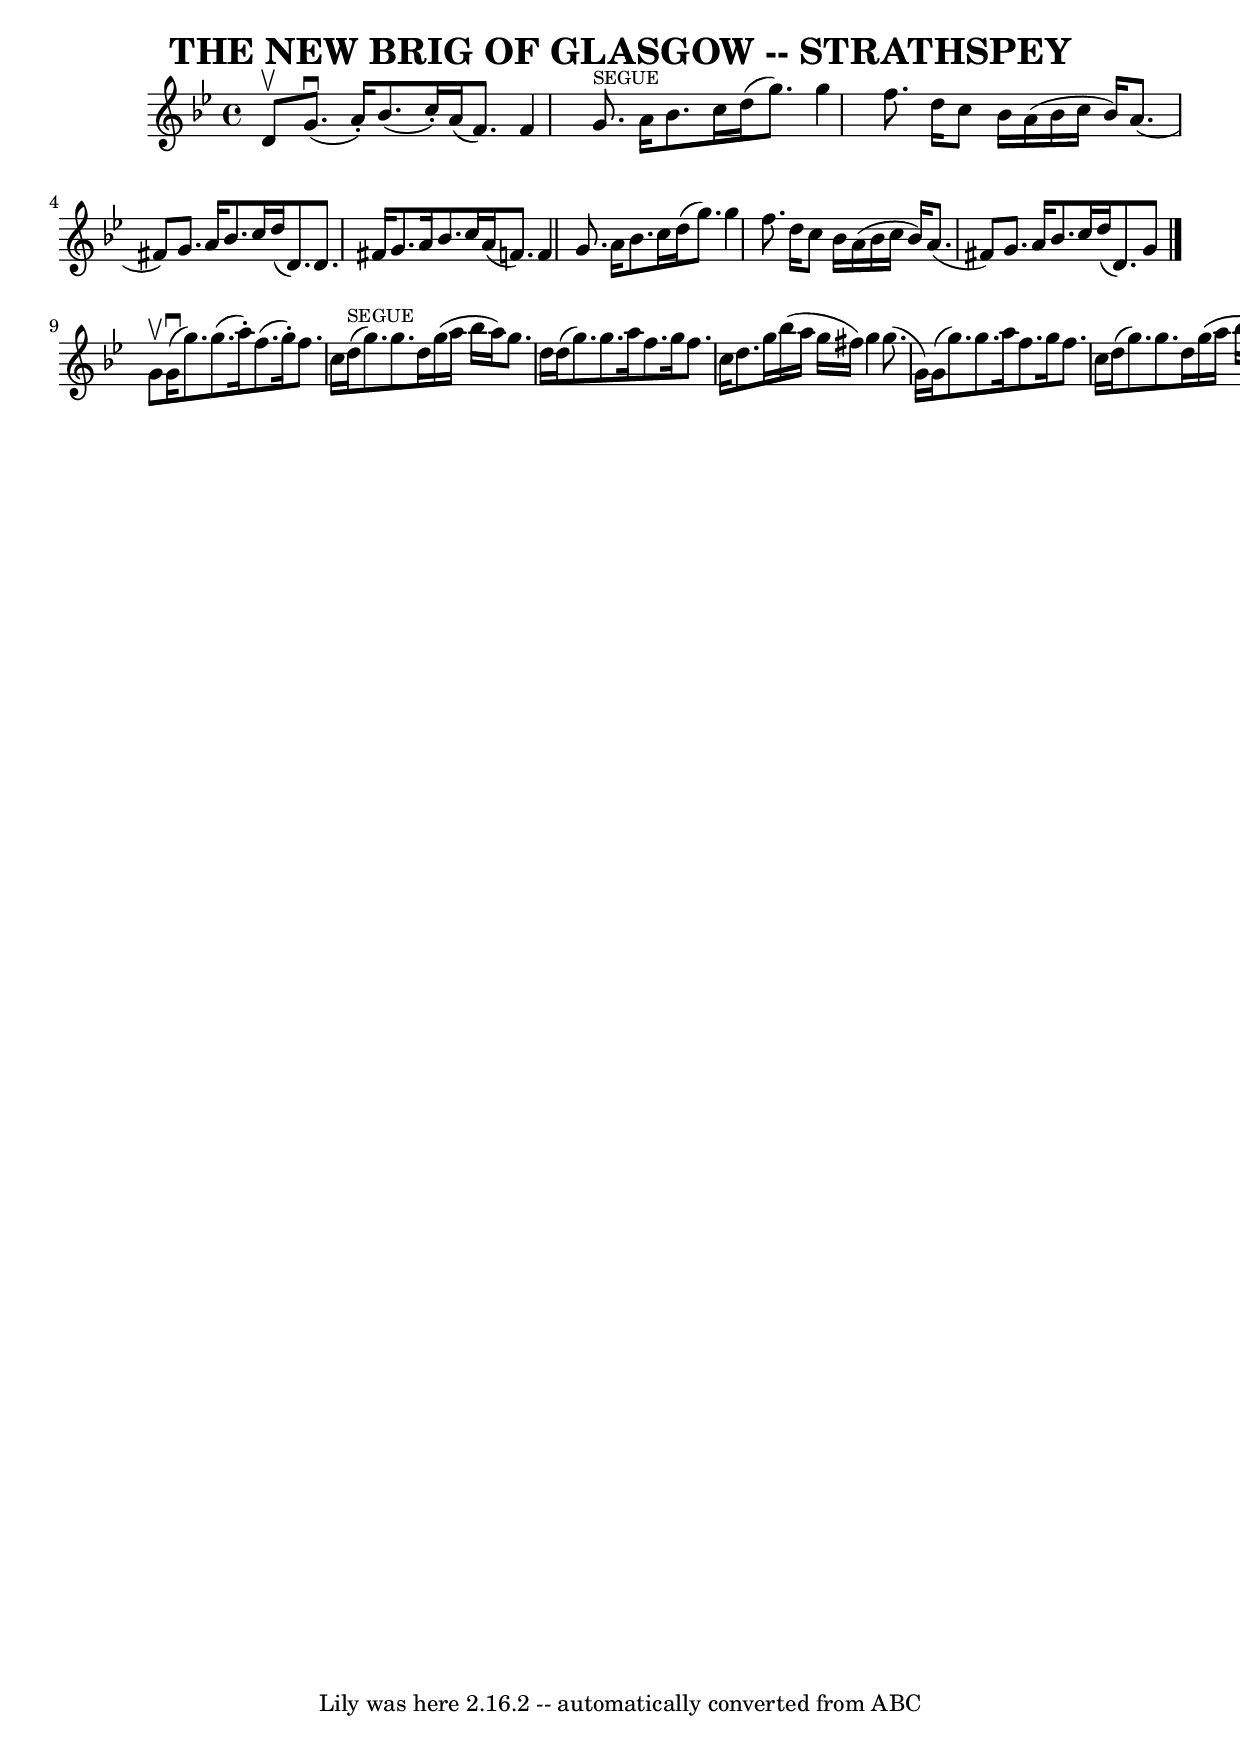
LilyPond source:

\version "2.7.40"
\include "Mammoth.ily"
\header {
	book = "Ryan's Mammoth Collection of Fiddle Tunes"
	crossRefNumber = "1"
	footnotes = ""
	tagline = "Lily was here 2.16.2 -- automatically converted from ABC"
	title = "THE NEW BRIG OF GLASGOW -- STRATHSPEY"
}
voicedefault =  {
\set Score.defaultBarType = "empty"

 \override Staff.TimeSignature #'style = #'C
 \time 4/4 \key g \minor d'8^\upbow       |
 g'8. (^\downbow   
a'16 -.) bes'8. (c''16 -.) a'16 (f'8.) f'4    |
     
g'8.^\segue a'16 bes'8. c''16 d''16 (g''8.) g''4        
|
 f''8. d''16 c''8 bes'16 a'16 (bes'16 c''16    
bes'16) a'8. (fis'8)   |
 g'8. a'16 bes'8. c''16    
d''16 (d'8.) d'8. fis'16    |
     |
 g'8. a'16    
bes'8. c''16 a'16 (f'8.) f'4    |
 g'8. a'16 bes'8. 
 c''16 d''16 (g''8.) g''4        |
 f''8. d''16 c''8 
 bes'16 a'16 (bes'16 c''16 bes'16) a'8. (fis'8)   
|
 g'8. a'16 bes'8. c''16 d''16 (d'8.) g'8    
\bar "|." g'8^\upbow       |
 g'16 (^\downbow g''8.)   
g''8. (a''16 -.) f''8. (g''16 -.) f''8. c''16    |
     
d''16^\segue(g''8.) g''8. d''16 g''16 (a''16 bes''16    
a''16) g''8. d''16        |
 d''16 (g''8.) g''8.    
a''16 f''8. g''16 f''8. c''16    |
 d''8. g''16    
bes''16 (a''16 g''16 fis''16) g''4 g''8. (g'16)   
|
     |
 g'16 (g''8.) g''8. a''16 f''8. g''16   
 f''8. c''16    |
 d''16 (g''8.) g''8. d''16 g''16 (
a''16 bes''16 a''16) g''8. d''16        |
 f''16 (
a''8.) d''16 (f''8.) c''16 (f''8.) a'16 (f'8.)   
|
 g'8. a'16 bes'8. c''16 d''16 (d'8.) g'8    
\bar "|."   
}

\score{
    <<

	\context Staff="default"
	{
	    \voicedefault 
	}

    >>
	\layout {
	}
	\midi {}
}
